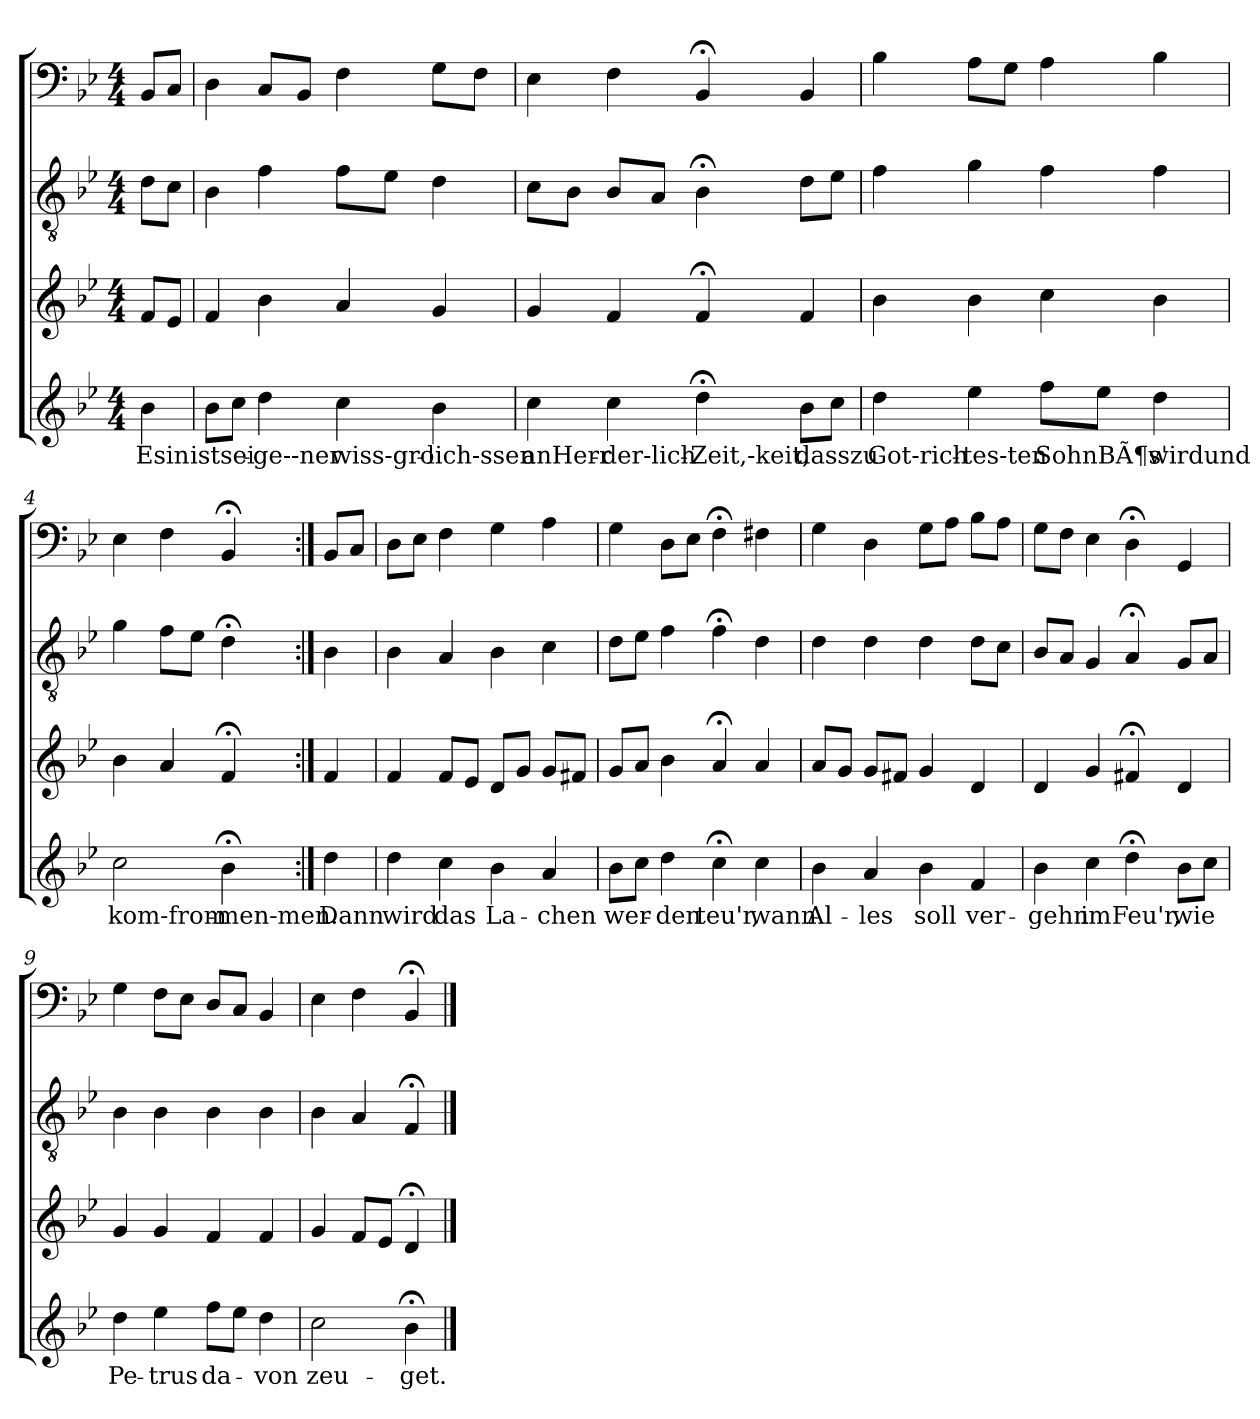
**kern	**text	**kern	**kern	**kern
*part4	*part4	*part3	*part2	*part1
*staff4	*staff4	*staff3	*staff2	*staff1
*clefG2	*	*clefG2	*clefGv2	*clefF4
*k[b-e-]	*	*k[b-e-]	*k[b-e-]	*k[b-e-]
*B-:	*	*B-:	*B-:	*B-:
*M4/4	*	*M4/4	*M4/4	*M4/4
=	=	=	=	=
4b-	Esin	8fL	8dL	8BB-L
.	.	8e-J	8cJ	8CJ
=1	=1	=1	=1	=1
8b-L	istsei-	4f	4B-	4D
8ccJ	.	.	.	.
4dd	ge--ner	4b-	4f	8CL
.	.	.	.	8BB-J
4cc	-wiss-gro-	4a	8fL	4F
.	.	.	8e-J	.
4b-	-lich-ssen	4g	4d	8GL
.	.	.	.	8FJ
=2	=2	=2	=2	=2
4cc	anHerr-	4g	8cL	4E-
.	.	.	8B-J	.
4cc	der-lich-	4f	8B-L	4F
.	.	.	8AJ	.
4dd;<	Zeit,-keit,	4f;<	4B-;<	4BB-;<
8b-L	dasszu	4f	8dL	4BB-
8ccJ	.	.	8e-J	.
=3	=3	=3	=3	=3
4dd	Got-rich-	4b-	4f	4B-
4ee-	-tes-ten	4b-	4g	8AL
.	.	.	.	8GJ
8ffL	SohnBÃ¶s'	4cc	4f	4A
8ee-J	.	.	.	.
4dd	wirdund	4b-	4f	4B-
=4	=4	=4	=4	=4
2cc	kom-from-	4b-	4g	4E-
.	.	4a	8fL	4F
.	.	.	8e-J	.
4b-;<	-men-men.	4f;<	4d;<	4BB-;<
=:|!	=:|!	=:|!	=:|!	=:|!
4dd	Dann	4f	4B-	8BB-L
.	.	.	.	8CJ
=5	=5	=5	=5	=5
4dd	wird	4f	4B-	8DL
.	.	.	.	8E-J
4cc	das	8fL	4A	4F
.	.	8e-J	.	.
4b-	La-	8dL	4B-	4G
.	.	8gJ	.	.
4a	-chen	8gL	4c	4A
.	.	8f#XJ	.	.
=6	=6	=6	=6	=6
8b-L	wer-	8gL	8dL	4G
8ccJ	.	8aJ	8e-J	.
4dd	-den	4b-	4f	8DL
.	.	.	.	8E-J
4cc;<	teu'r,	4a;<	4f;<	4F;<
4cc	wann	4a	4d	4F#X
=7	=7	=7	=7	=7
4b-	Al-	8aL	4d	4G
.	.	8gJ	.	.
4a	-les	8gL	4d	4D
.	.	8f#XJ	.	.
4b-	soll	4g	4d	8GL
.	.	.	.	8AJ
4f	ver-	4d	8dL	8B-L
.	.	.	8cJ	8AJ
=8	=8	=8	=8	=8
4b-	-gehn	4d	8B-L	8GL
.	.	.	8AJ	8FJ
4cc	im	4g	4G	4E-
4dd;<	Feu'r,	4f#X;<	4A;<	4D;<
8b-L	wie	4d	8GL	4GG
8ccJ	.	.	8AJ	.
=9	=9	=9	=9	=9
4dd	Pe-	4g	4B-	4G
4ee-	-trus	4g	4B-	8FL
.	.	.	.	8E-J
8ffL	da-	4f	4B-	8DL
8ee-J	.	.	.	8CJ
4dd	-von	4f	4B-	4BB-
=10	=10	=10	=10	=10
2cc	zeu-	4g	4B-	4E-
.	.	8fL	4A	4F
.	.	8e-J	.	.
4b-;<	-get.	4d;<	4F;<	4BB-;<
==	==	==	==	==
*-	*-	*-	*-	*-
